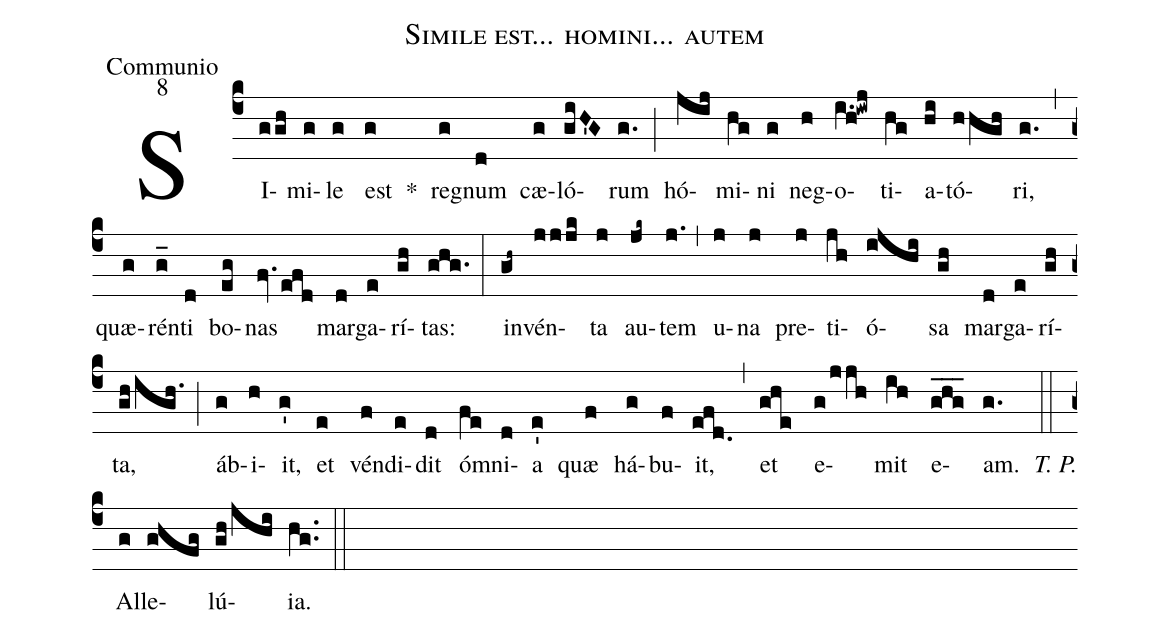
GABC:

name: Simile est... homini... autem;
office-part: Communio;
mode: 8;
%%
(c4) SI(ggh)mi(g)le(g) est(g) *() re(g)gnum(d) cæ(g)ló(giH'G)rum(g.) (;) hó(jij)mi(hg)ni(g) neg(h)o(i.h!iwj)ti(hg)a(hi)tó(hhgh)ri,(g.) (,) quæ(g)rén(g_)ti(d) bo(eg)nas(fv.efd) mar(d)ga(e)rí(gh)tas:(ghg.) (:)
in(gh~)vén(jjjk)ta(j) au(jk~)tem(j.) (,) u(j)na(j) pre(j)ti(jh)ó(ijhi)sa(gh) mar(d)ga(e)rí(gh)ta,(gh/igh.) (;) áb(g)i(h)it,(g') et(e) vén(f)di(e)dit(d) óm(fe)ni(d)a(e') quæ(f) há(g)bu(f)it,(efd.) (,) et(ghe) e(g/jjh)mit(ih) e(ghg___)am.(g.) <i>T. P.</i>(::)
Al(g)le(ghfg)lú(gh/jhi)ia.(hg..) (::)
